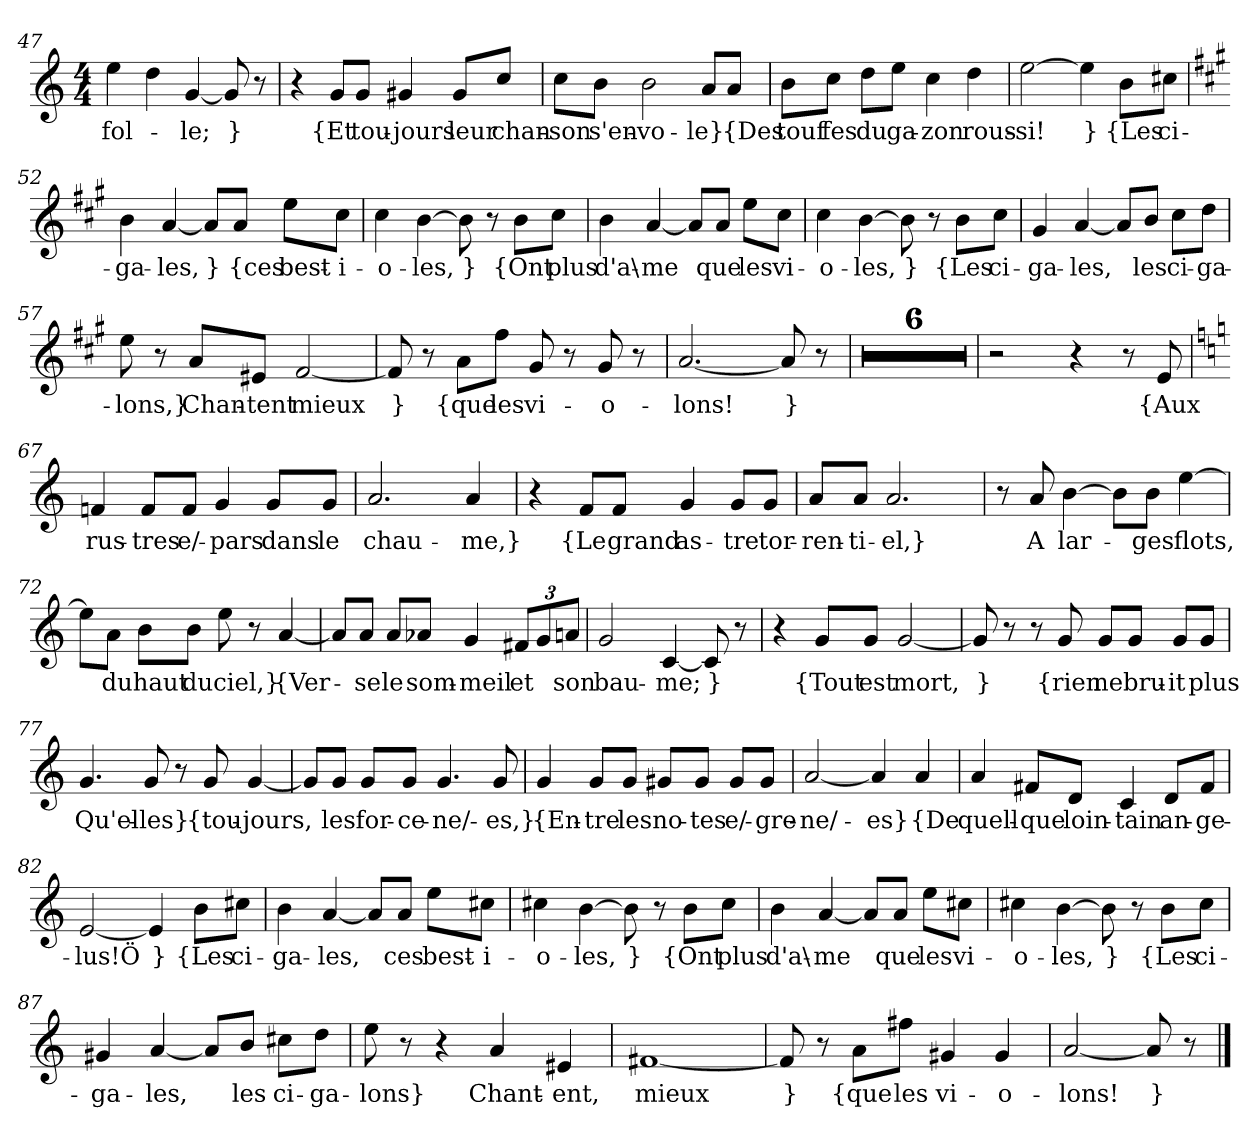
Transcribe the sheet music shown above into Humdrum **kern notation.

**kern	**text
*part1	*part1
*staff1	*staff1
*clefG2	*
*k[]	*
*M4/4	*
=47	=47
4ee	fol-
4dd	.
[4g	-le;
8g]	}
8r	.
=48	=48
4r	.
8g/L	{Et
8g/J	tou-
4g#X	-jours
8g#/L	leur
8cc/J	chan-
=49	=49
8cc\L	-son
8b\J	s'en-
2b	-vo-
8a/L	-le}
8a/J	{Des
=50	=50
8b\L	touf
8cc\J	fes
8dd\L	du
8ee\J	ga-
4cc	-zon
4dd	rous-
=51	=51
[2ee	-si!
4ee]	}
8b\L	{Les
8cc#X\J	ci-
=52	=52
*k[f#c#g#]	*
4b	-ga-
[4a	-les,
8a/L]	}
8a/J	{ces
8ee\L	best-
8cc#\J	-i-
=53	=53
4cc#	-o-
[4b	-les,
8b]	}
8r	.
8b\L	{Ont
8cc#\J	plus
=54	=54
4b	d'a\-
[4a	-me
8a/L]	.
8a/J	que
8ee\L	les
8cc#\J	vi-
=55	=55
4cc#	-o-
[4b	-les,
8b]	}
8r	.
8b\L	{Les
8cc#\J	ci-
=56	=56
4g#	-ga-
[4a	-les,
8a/L]	.
8b/J	les
8cc#\L	ci-
8dd\J	-ga-
=57	=57
8ee	-lons,}
8r	.
8a/L	Chan-
8e#X/J	-tent
[2f#	mieux
=58	=58
8f#]	}
8r	.
8a\L	{que
8ff#\J	les
8g#	vi-
8r	.
8g#	-o-
8r	.
=59	=59
[2.a	-lons!
8a]	}
8r	.
=60	=60
1r	.
=61	=61
1r	.
=62	=62
1r	.
=63	=63
1r	.
=64	=64
1r	.
=65	=65
1r	.
=66	=66
2r	.
4r	.
8r	.
8e	{Aux
=67	=67
*k[]	*
4fn	rus-
8f/L	-tres
8f/J	e/-
4g	-pars
8g/L	dans
8g/J	le
=68	=68
2.a	chau-
4a	-me,}
=69	=69
4r	.
8f/L	{Le
8f/J	grand
4g	as-
8g/L	-tre
8g/J	tor-
=70	=70
8a/L	-ren-
8a/J	-ti-
2.a	-el,}
=71	=71
8r	.
8a	A
[4b	lar-
8b\L]	.
8b\J	-ges
[4ee	flots,
=72	=72
8ee\L]	.
8a\J	du
8b\L	haut
8b\J	du
8ee	ciel,}
8r	.
[4a	{Ver-
=73	=73
8a/L]	.
8a/J	-se
8a/L	le
8a-X/J	som-
4g	-meil
12f#X/L	et
12g/	.
12an/J	son
=74	=74
2g	bau-
[4c	-me;
8c]	}
8r	.
=75	=75
4r	.
8g/L	{Tout
8g/J	est
[2g	mort,
=76	=76
8g]	}
8r	.
8r	.
8g	{rien
8g/L	ne
8g/J	bru-
8g/L	-it
8g/J	plus
=77	=77
4.g	Qu'el-
8g	-les}
8r	.
8g	{tou-
[4g	-jours,
=78	=78
8g/L]	.
8g/J	les
8g/L	for-
8g/J	-ce-
4.g	-ne/-
8g	-es,}
=79	=79
4g	{En-
8g/L	-tre
8g/J	les
8g#X/L	no-
8g#/J	-tes
8g#/L	e/-
8g#/J	-gre-
=80	=80
[2a	-ne/-
4a]	-es}
4a	{De
=81	=81
4a	quell-
8f#X/L	-que
8d/J	loin-
4c	-tain
8d/L	an-
8f#/J	-ge-
=82	=82
[2e	-lus!Ö
4e]	}
8b\L	{Les
8cc#X\J	ci-
=83	=83
4b	-ga-
[4a	-les,
8a/L]	.
8a/J	ces
8ee\L	best-
8cc#X\J	-i-
=84	=84
4cc#X	-o-
[4b	-les,
8b]	}
8r	.
8b\L	{Ont
8cc#\J	plus
=85	=85
4b	d'a\-
[4a	-me
8a/L]	.
8a/J	que
8ee\L	les
8cc#X\J	vi-
=86	=86
4cc#X	-o-
[4b	-les,
8b]	}
8r	.
8b\L	{Les
8cc#\J	ci-
=87	=87
4g#X	-ga-
[4a	-les,
8a/L]	.
8b/J	les
8cc#X\L	ci-
8dd\J	-ga-
=88	=88
8ee	-lons}
8r	.
4r	.
4a	Chant-
4e#X	-ent,
=89	=89
[1f#X	mieux
=90	=90
8f#]	}
8r	.
8a\L	{que
8ff#X\J	les
4g#X	vi-
4g#	-o-
=91	=91
[2a	-lons!
8a]	}
8r	.
==	==
*-	*-
